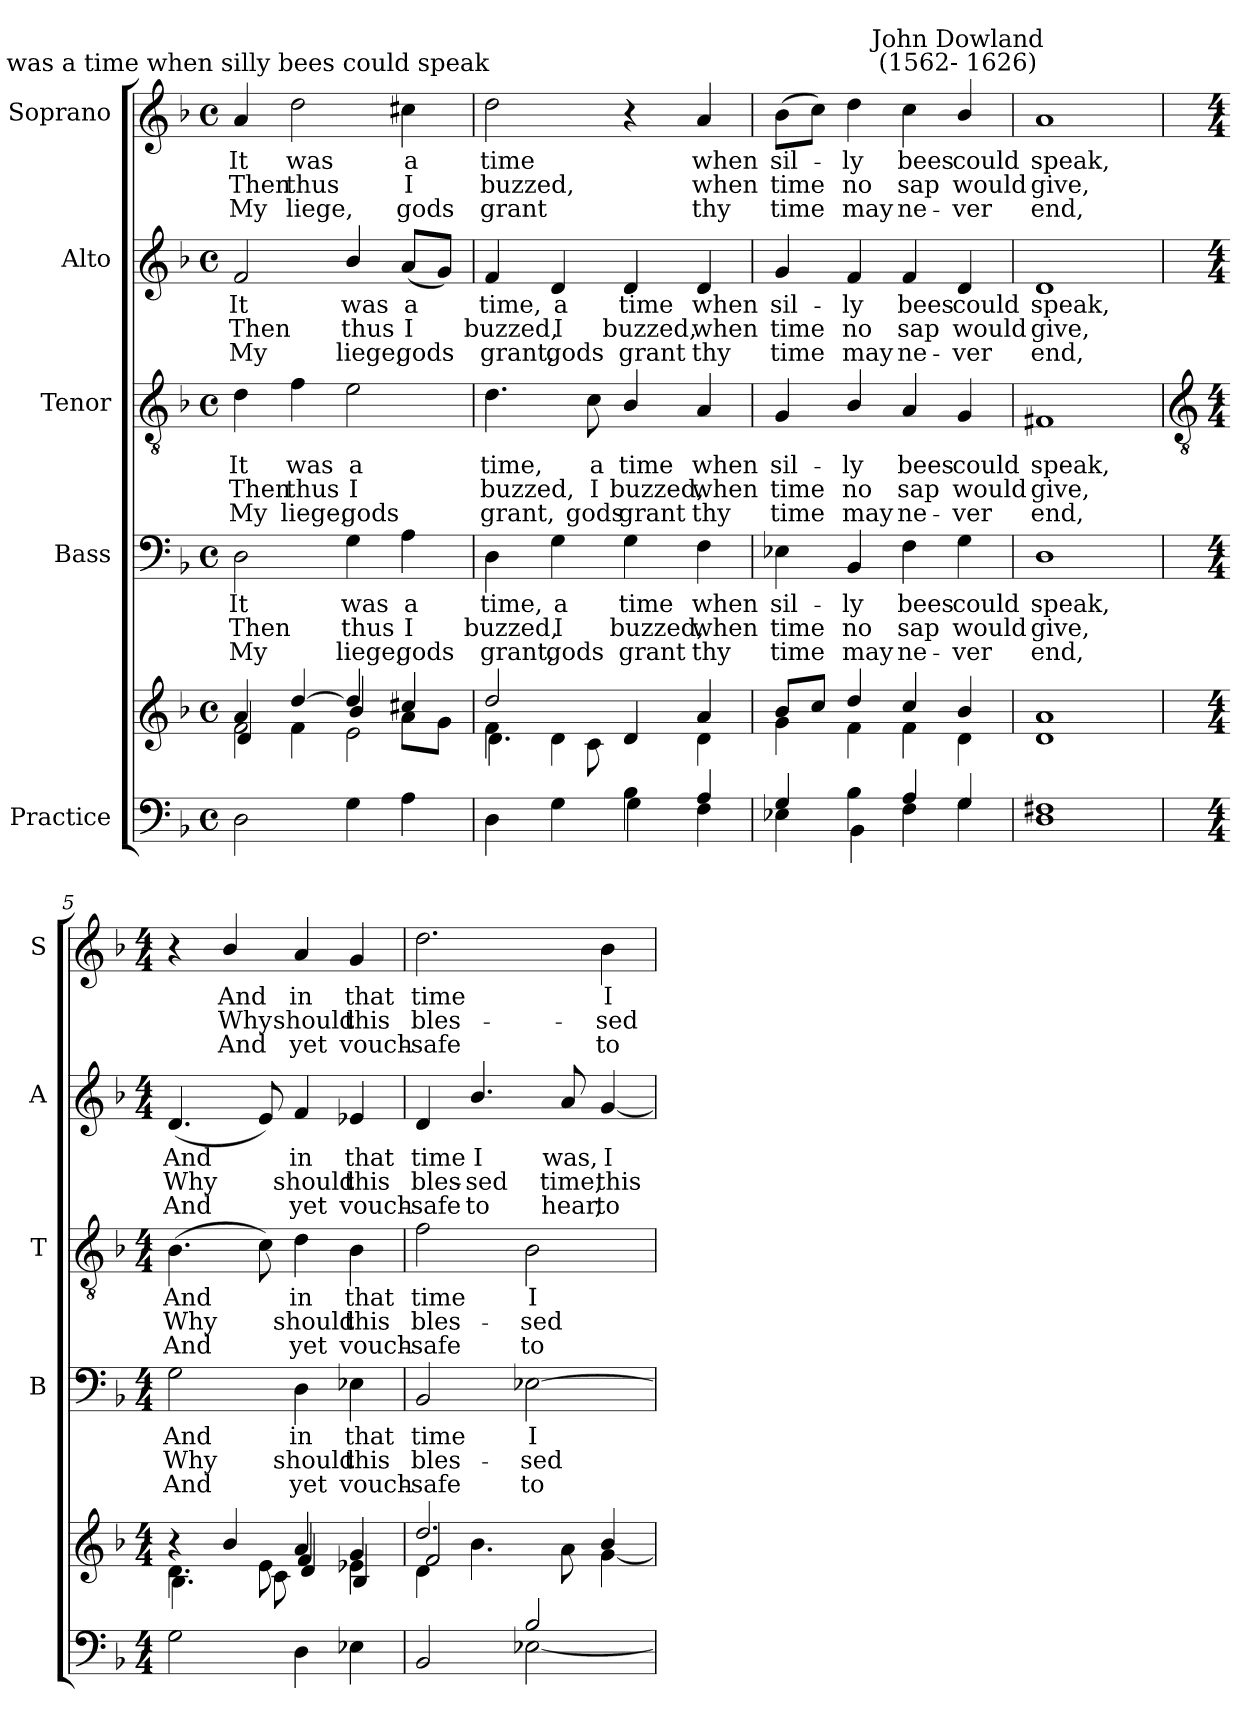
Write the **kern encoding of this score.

**kern	**kern	**kern	**text	**text	**text	**kern	**text	**text	**text	**kern	**text	**text	**text	**kern	**text	**text	**text
*part5	*part5	*part4	*part4	*part4	*part4	*part3	*part3	*part3	*part3	*part2	*part2	*part2	*part2	*part1	*part1	*part1	*part1
*staff6	*staff5	*staff4	*staff4	*staff4	*staff4	*staff3	*staff3	*staff3	*staff3	*staff2	*staff2	*staff2	*staff2	*staff1	*staff1	*staff1	*staff1
*I"Practice	*	*I"Bass	*	*	*	*I"Tenor	*	*	*	*I"Alto	*	*	*	*I"Soprano	*	*	*
*	*	*I'B	*	*	*	*I'T	*	*	*	*I'A	*	*	*	*I'S	*	*	*
*clefF4	*clefG2	*clefF4	*	*	*	*clefGv2	*	*	*	*clefG2	*	*	*	*clefG2	*	*	*
*k[b-]	*k[b-]	*k[b-]	*	*	*	*k[b-]	*	*	*	*k[b-]	*	*	*	*k[b-]	*	*	*
*F:	*F:	*F:	*	*	*	*F:	*	*	*	*F:	*	*	*	*F:	*	*	*
*M4/4	*M4/4	*M4/4	*	*	*	*M4/4	*	*	*	*M4/4	*	*	*	*M4/4	*	*	*
*met(c)	*met(c)	*met(c)	*	*	*	*met(c)	*	*	*	*met(c)	*	*	*	*met(c)	*	*	*
=1	=1	=1	=1	=1	=1	=1	=1	=1	=1	=1	=1	=1	=1	=1	=1	=1	=1
*	*^	*	*	*	*	*	*	*	*	*	*	*	*	*	*	*	*
*	*	*^	*	*	*	*	*	*	*	*	*	*	*	*	*	*	*	*
!	!	!	!	!	!	!	!	!	!	!	!	!	!	!	!	!LO:TX:a:cj:t=It was a time when silly bees could speak	!	!	!
!	!	!	!	!	!LO:LY:b	!LO:LY:b	!LO:LY:b	!	!LO:LY:b	!LO:LY:b	!LO:LY:b	!	!LO:LY:b	!LO:LY:b	!LO:LY:b	!	!LO:LY:b	!LO:LY:b	!LO:LY:b
2D	4a	2f\	4d	2D	It	Then	My	4d	It	Then	My	2f	It	Then	My	4a	It	Then	My
!	!	!	!	!	!	!	!	!	!LO:LY:b	!LO:LY:b	!LO:LY:b	!	!	!	!	!	!LO:LY:b	!LO:LY:b	!LO:LY:b
.	[4dd/	.	4f\	.	.	.	.	4f	was	thus	liege,	.	.	.	.	2dd	was	thus	liege,
!	!	!	!	!	!LO:LY:b	!LO:LY:b	!LO:LY:b	!	!LO:LY:b	!LO:LY:b	!LO:LY:b	!	!LO:LY:b	!LO:LY:b	!LO:LY:b	!	!	!	!
4G	4dd/]	4b-/	2e\	4G	was	thus	liege,	2e	a	I	gods	4b-/	was	thus	liege,	.	.	.	.
!	!	!	!	!	!LO:LY:b	!LO:LY:b	!LO:LY:b	!	!	!	!	!	!LO:LY:b	!LO:LY:b	!LO:LY:b	!	!LO:LY:b	!LO:LY:b	!LO:LY:b
4A	4cc#X/	8a\L	.	4A	a	I	gods	.	.	.	.	(<8aL	a	I	gods	4cc#X	a	I	gods
.	.	8g\J	.	.	.	.	.	.	.	.	.	8gJ)	.	.	.	.	.	.	.
=2	=2	=2	=2	=2	=2	=2	=2	=2	=2	=2	=2	=2	=2	=2	=2	=2	=2	=2	=2
*^	*	*	*	*	*	*	*	*	*	*	*	*	*	*	*	*	*	*	*
!	!	!	!	!	!	!LO:LY:b	!LO:LY:b	!LO:LY:b	!	!LO:LY:b	!LO:LY:b	!LO:LY:b	!	!LO:LY:b	!LO:LY:b	!LO:LY:b	!	!LO:LY:b	!LO:LY:b	!LO:LY:b
2ryy	4D	2dd/	4f\	4.d\	4D	time,	buzzed,	grant,	4.d	time,	buzzed,	grant,	4f	time,	buzzed,	grant,	2dd	time	buzzed,	grant
!	!	!	!	!	!	!LO:LY:b	!LO:LY:b	!LO:LY:b	!	!	!	!	!	!LO:LY:b	!LO:LY:b	!LO:LY:b	!	!	!	!
.	4G	.	4d\	.	4G	a	I	gods	.	.	.	.	4d	a	I	gods	.	.	.	.
!	!	!	!	!	!	!	!	!	!	!LO:LY:b	!LO:LY:b	!LO:LY:b	!	!	!	!	!	!	!	!
.	.	.	.	8c\	.	.	.	.	8c	a	I	gods	.	.	.	.	.	.	.	.
!	!	!	!	!	!	!LO:LY:b	!LO:LY:b	!LO:LY:b	!	!LO:LY:b	!LO:LY:b	!LO:LY:b	!	!LO:LY:b	!LO:LY:b	!LO:LY:b	!	!	!	!
4B-\	4G	4ryy	4d	2ryy	4G	time	buzzed,	grant	4B-/	time	buzzed,	grant	4d	time	buzzed,	grant	4r	.	.	.
!	!	!	!	!	!	!LO:LY:b	!LO:LY:b	!LO:LY:b	!	!LO:LY:b	!LO:LY:b	!LO:LY:b	!	!LO:LY:b	!LO:LY:b	!LO:LY:b	!	!LO:LY:b	!LO:LY:b	!LO:LY:b
4A	4F	4a	4d	.	4F	when	when	thy	4A	when	when	thy	4d	when	when	thy	4a	when	when	thy
*	*	*	*v	*v	*	*	*	*	*	*	*	*	*	*	*	*	*	*	*	*
=3	=3	=3	=3	=3	=3	=3	=3	=3	=3	=3	=3	=3	=3	=3	=3	=3	=3	=3	=3
!	!	!	!	!	!LO:LY:b	!LO:LY:b	!LO:LY:b	!	!LO:LY:b	!LO:LY:b	!LO:LY:b	!	!LO:LY:b	!LO:LY:b	!LO:LY:b	!	!LO:LY:b	!LO:LY:b	!LO:LY:b
4G	4E-X	8b-/L	4g\	4E-X	sil-	-time	time	4G	sil-	-time	time	4g	sil-	-time	time	(>8b-L	sil-	time	time
.	.	8cc/J	.	.	.	.	.	.	.	.	.	.	.	.	.	8ccJ)	.	.	.
!	!	!	!	!	!LO:LY:b	!LO:LY:b	!LO:LY:b	!	!LO:LY:b	!LO:LY:b	!LO:LY:b	!	!LO:LY:b	!LO:LY:b	!LO:LY:b	!	!LO:LY:b	!LO:LY:b	!LO:LY:b
4B-\	4BB-\	4dd/	4f	4BB-	ly	no	may	4B-/	ly	no	may	4f	ly	no	may	4dd	ly	no	may
!	!	!	!	!	!LO:LY:b	!LO:LY:b	!LO:LY:b	!	!LO:LY:b	!LO:LY:b	!LO:LY:b	!	!LO:LY:b	!LO:LY:b	!LO:LY:b	!	!LO:LY:b	!LO:LY:b	!LO:LY:b
4A	4F	4cc/	4f	4F	bees	sap	ne-	4A	bees	sap	ne-	4f	bees	sap	ne-	4cc	bees	sap	ne-
!	!	!	!	!	!	!	!	!	!	!	!	!	!	!	!	!LO:TX:a:cj:t=John Dowland\n(1562- 1626)	!	!	!
!	!	!	!	!	!LO:LY:b	!LO:LY:b	!LO:LY:b	!	!LO:LY:b	!LO:LY:b	!LO:LY:b	!	!LO:LY:b	!LO:LY:b	!LO:LY:b	!	!LO:LY:b	!LO:LY:b	!LO:LY:b
4G	4G	4b-/	4d	4G	-could	would	ver	4G	-could	would	ver	4d	-could	would	ver	4b-/	-could	would	ver
=4	=4	=4	=4	=4	=4	=4	=4	=4	=4	=4	=4	=4	=4	=4	=4	=4	=4	=4	=4
!	!	!	!	!	!LO:LY:b	!LO:LY:b	!LO:LY:b	!	!LO:LY:b	!LO:LY:b	!LO:LY:b	!	!LO:LY:b	!LO:LY:b	!LO:LY:b	!	!LO:LY:b	!LO:LY:b	!LO:LY:b
1F#X	1D	1a	1d	1D	speak,	give,	end,	1F#X	speak,	give,	end,	1d	speak,	give,	end,	1a	speak,	give,	end,
*v	*v	*	*	*	*	*	*	*	*	*	*	*	*	*	*	*	*	*	*
*	*v	*v	*	*	*	*	*	*	*	*	*	*	*	*	*	*	*	*
!!LO:LB:g=z
=5	=5	=5	=5	=5	=5	=5	=5	=5	=5	=5	=5	=5	=5	=5	=5	=5	=5
*	*	*	*	*	*	*clefGv2	*	*	*	*	*	*	*	*	*	*	*
*M4/4	*M4/4	*M4/4	*	*	*	*M4/4	*	*	*	*M4/4	*	*	*	*M4/4	*	*	*
*^	*^	*	*	*	*	*	*	*	*	*	*	*	*	*	*	*	*
*	*	*	*^	*	*	*	*	*	*	*	*	*	*	*	*	*	*	*	*
!	!	!	!	!	!	!LO:LY:b	!LO:LY:b	!LO:LY:b	!	!LO:LY:b	!LO:LY:b	!LO:LY:b	!	!LO:LY:b	!LO:LY:b	!LO:LY:b	!	!	!	!
*v	*v	*	*	*	*	*	*	*	*	*	*	*	*	*	*	*	*	*	*	*
2G	4r	4.d\	4.B-\	2G	And	Why	And	(>4.B-	And	Why	And	(<4.d	And	Why	And	4r	.	.	.
!	!	!	!	!	!	!	!	!	!	!	!	!	!	!	!	!	!LO:LY:b	!LO:LY:b	!LO:LY:b
.	4b-/	.	.	.	.	.	.	.	.	.	.	.	.	.	.	4b-/	And	Why	And
.	.	8e\	8c\	.	.	.	.	8c)	.	.	.	8e)	.	.	.	.	.	.	.
!	!	!	!	!	!LO:LY:b	!LO:LY:b	!LO:LY:b	!	!LO:LY:b	!LO:LY:b	!LO:LY:b	!	!LO:LY:b	!LO:LY:b	!LO:LY:b	!	!LO:LY:b	!LO:LY:b	!LO:LY:b
4D	4a	4f/	4d	4D	in	should	yet	4d	in	should	yet	4f	in	should	yet	4a	in	should	yet
!	!	!	!	!	!LO:LY:b	!LO:LY:b	!LO:LY:b	!	!LO:LY:b	!LO:LY:b	!LO:LY:b	!	!LO:LY:b	!LO:LY:b	!LO:LY:b	!	!LO:LY:b	!LO:LY:b	!LO:LY:b
4E-X	4g	4e-X	4B-	4E-X	that	this	vouch-	4B-	that	this	vouch-	4e-X	that	this	vouch-	4g	that	this	vouch-
=6	=6	=6	=6	=6	=6	=6	=6	=6	=6	=6	=6	=6	=6	=6	=6	=6	=6	=6	=6
*^	*	*	*	*	*	*	*	*	*	*	*	*	*	*	*	*	*	*	*
!	!	!	!	!	!	!LO:LY:b	!LO:LY:b	!LO:LY:b	!	!LO:LY:b	!LO:LY:b	!LO:LY:b	!	!LO:LY:b	!LO:LY:b	!LO:LY:b	!	!LO:LY:b	!LO:LY:b	!LO:LY:b
2ryy	2BB-	2.dd/	4d\	2f	2BB-	-time	bles-	-safe	2f	-time	bles-	-safe	4d	-time	bles-	-safe	2.dd	-time	bles-	-safe
!	!	!	!	!	!	!	!	!	!	!	!	!	!	!LO:LY:b	!LO:LY:b	!LO:LY:b	!	!	!	!
.	.	.	4.b-\	.	.	.	.	.	.	.	.	.	4.b-/	I	sed	to	.	.	.	.
!	!	!	!	!	!	!LO:LY:b	!LO:LY:b	!LO:LY:b	!	!LO:LY:b	!LO:LY:b	!LO:LY:b	!	!	!	!	!	!	!	!
2B-	[2E-X	.	.	2ryy	[2E-X	I	sed	to	2B-	I	sed	to	.	.	.	.	.	.	.	.
!	!	!	!	!	!	!	!	!	!	!	!	!	!	!LO:LY:b	!LO:LY:b	!LO:LY:b	!	!	!	!
.	.	.	8a\	.	.	.	.	.	.	.	.	.	8a	was,	time,	hear,	.	.	.	.
!	!	!	!	!	!	!	!	!	!	!	!	!	!	!LO:LY:b	!LO:LY:b	!LO:LY:b	!	!LO:LY:b	!LO:LY:b	!LO:LY:b
.	.	4b-/	[4g	.	.	.	.	.	.	.	.	.	[4g	I	this	to	4b-	I	sed	to
*v	*v	*	*	*	*	*	*	*	*	*	*	*	*	*	*	*	*	*	*	*
*	*v	*v	*v	*	*	*	*	*	*	*	*	*	*	*	*	*	*	*	*
=	=	=	=	=	=	=	=	=	=	=	=	=	=	=	=	=	=
*-	*-	*-	*-	*-	*-	*-	*-	*-	*-	*-	*-	*-	*-	*-	*-	*-	*-
